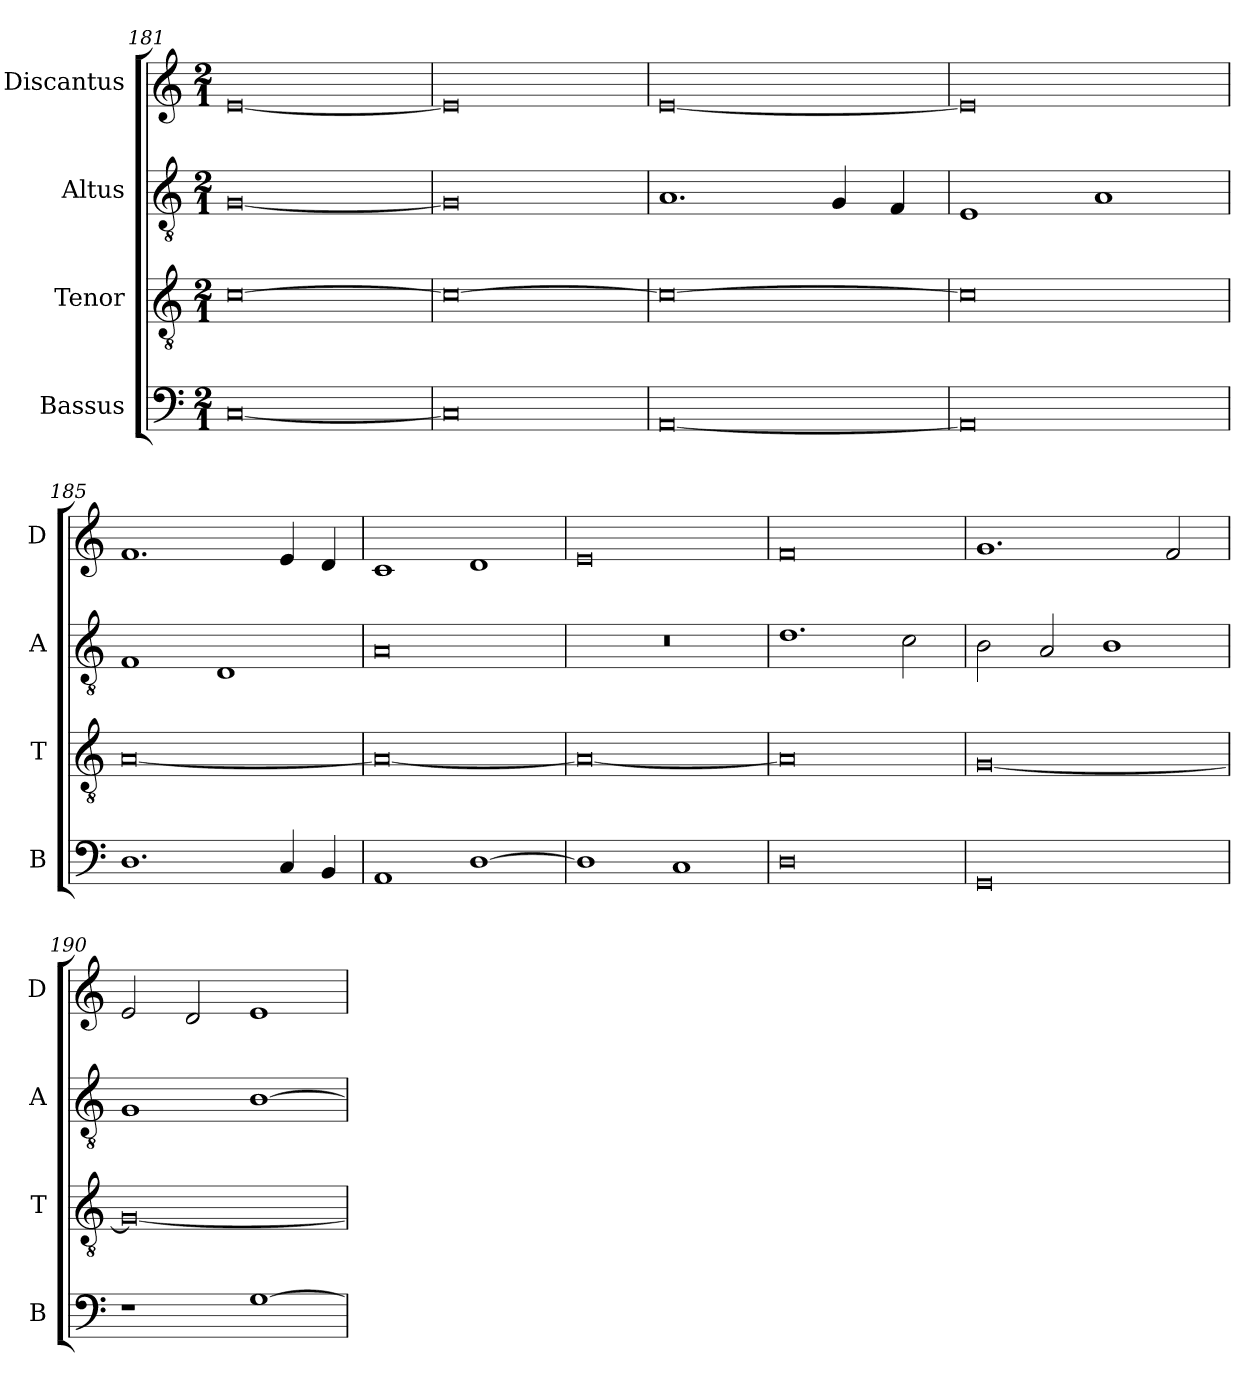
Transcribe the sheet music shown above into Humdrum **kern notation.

**kern	**kern	**kern	**kern
*part4	*part3	*part2	*part1
*staff4	*staff3	*staff2	*staff1
*I"Bassus	*I"Tenor	*I"Altus	*I"Discantus
*I'B	*I'T	*I'A	*I'D
*clefF4	*clefGv2	*clefGv2	*clefG2
*k[]	*k[]	*k[]	*k[]
*M2/1	*M2/1	*M2/1	*M2/1
=181	=181	=181	=181
[0C	[0c	[0G	[0e
=182	=182	=182	=182
0C]	0c_	0G]	0e]
=183	=183	=183	=183
[0AA	0c_	1.A	[0e
.	.	4G/	.
.	.	4F/	.
=184	=184	=184	=184
0AA]	0c]	1E	0e]
.	.	1A	.
=185	=185	=185	=185
1.D	[0A	1F	1.f
.	.	1D	.
4C/	.	.	4e/
4BB/	.	.	4d/
=186	=186	=186	=186
1AA	0A_	0A	1c
[1D	.	.	1d
=187	=187	=187	=187
1D]	0A_	0r	0e
1C	.	.	.
=188	=188	=188	=188
0D	0A]	1.d	0f
.	.	2c\	.
=189	=189	=189	=189
0GG	[0G	2B\	1.g
.	.	2A/	.
.	.	1B	.
.	.	.	2f/
=190	=190	=190	=190
1r	0G_	1G	2e/
.	.	.	2d/
[1G	.	[1B	1e
=	=	=	=
*-	*-	*-	*-
